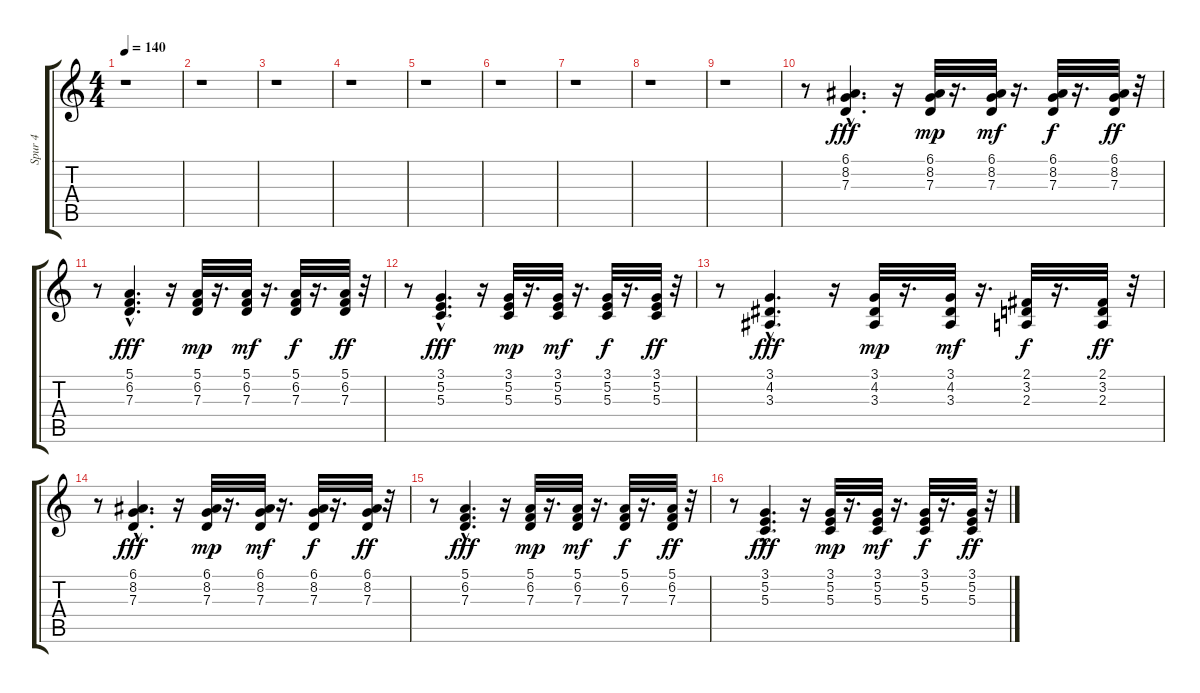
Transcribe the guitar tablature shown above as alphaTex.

\track ("Spur 4" "Spur 4") {instrument acousticgrandpiano}
\staff {score tabs}
\tuning (E4 B3 G3 D3 A2 E2) {hide}
\ts (4 4)
\tempo 140
\clef g2
\ks c
r.1{dy ff} |
r.1 |
r.1 |
r.1 |
r.1 |
r.1 |
r.1 |
r.1 |
r.1 |
r.8 (6.1{hac} 8.2{hac} 7.3{hac}).4{d dy fff} r.16 (6.1 8.2 7.3).32{dy mp} r.16{d} (6.1 8.2 7.3).32{dy mf} r.16{d} (6.1 8.2 7.3).32{dy f} r.16{d} (6.1 8.2 7.3).32{dy ff} r.32 |
r.8 (5.1{hac} 6.2{hac} 7.3{hac}).4{d dy fff} r.16 (5.1 6.2 7.3).32{dy mp} r.16{d} (5.1 6.2 7.3).32{dy mf} r.16{d} (5.1 6.2 7.3).32{dy f} r.16{d} (5.1 6.2 7.3).32{dy ff} r.32 |
r.8 (3.1{hac} 5.2{hac} 5.3{hac}).4{d dy fff} r.16 (3.1 5.2 5.3).32{dy mp} r.16{d} (3.1 5.2 5.3).32{dy mf} r.16{d} (3.1 5.2 5.3).32{dy f} r.16{d} (3.1 5.2 5.3).32{dy ff} r.32 |
r.8 (3.1{hac} 4.2{hac} 3.3{hac}).4{d dy fff} r.16 (3.1 4.2 3.3).32{dy mp} r.16{d} (3.1 4.2 3.3).32{dy mf} r.16{d} (2.1 3.2 2.3).32{dy f} r.16{d} (2.1 3.2 2.3).32{dy ff} r.32 |
r.8 (6.1{hac} 8.2{hac} 7.3{hac}).4{d dy fff} r.16 (6.1 8.2 7.3).32{dy mp} r.16{d} (6.1 8.2 7.3).32{dy mf} r.16{d} (6.1 8.2 7.3).32{dy f} r.16{d} (6.1 8.2 7.3).32{dy ff} r.32 |
r.8 (5.1{hac} 6.2{hac} 7.3{hac}).4{d dy fff} r.16 (5.1 6.2 7.3).32{dy mp} r.16{d} (5.1 6.2 7.3).32{dy mf} r.16{d} (5.1 6.2 7.3).32{dy f} r.16{d} (5.1 6.2 7.3).32{dy ff} r.32 |
r.8 (3.1{hac} 5.2{hac} 5.3{hac}).4{d dy fff} r.16 (3.1 5.2 5.3).32{dy mp} r.16{d} (3.1 5.2 5.3).32{dy mf} r.16{d} (3.1 5.2 5.3).32{dy f} r.16{d} (3.1 5.2 5.3).32{dy ff} r.32
